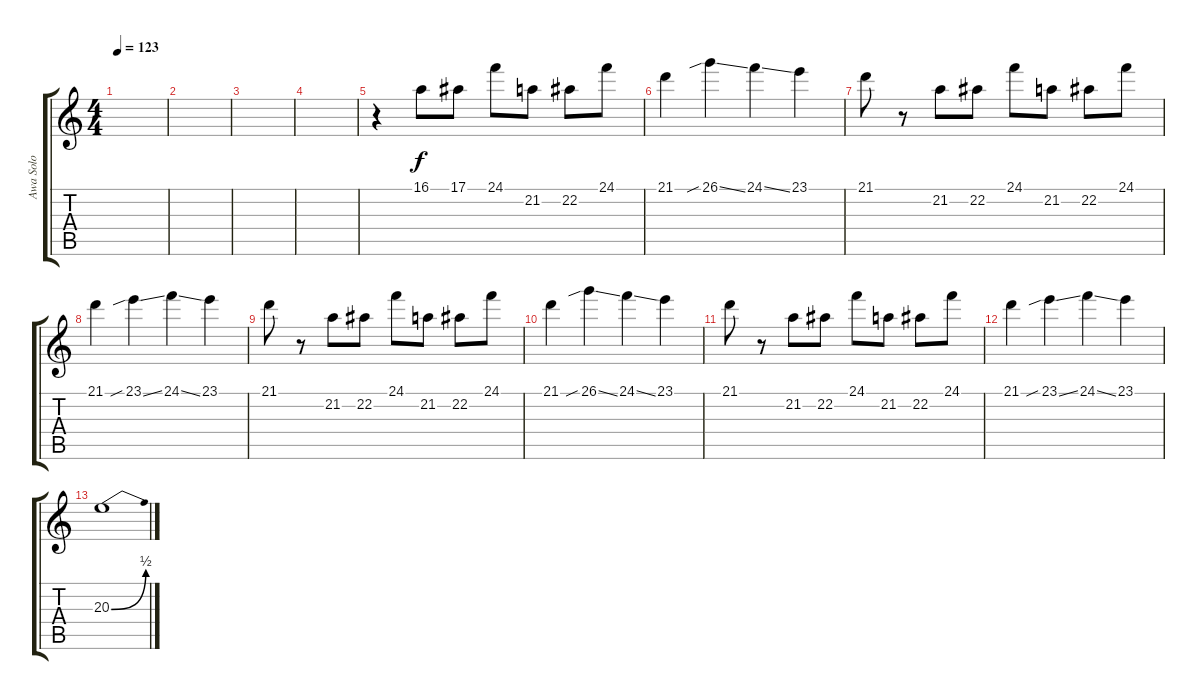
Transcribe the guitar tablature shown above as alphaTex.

\track ("Awa Solo" "Awa Solo") {instrument synthvoice}
\staff {score tabs}
\tuning (F4 C4 Ab3 Eb3 Bb2 F2) {hide}
\ts (4 4)
\tempo 123
\clef g2
\ks c
|
|
|
|
r.4{volume 13 instrument synthvoice} 16.1.8 17.1.8 24.1.8 21.2.8 22.2.8 24.1.8 |
21.1.4 26.1{sib ss}.4 24.1{ss}.4 23.1.4 |
21.1.8 r.8 21.2.8 22.2.8 24.1.8 21.2.8 22.2.8 24.1.8 |
21.1.4 23.1{sib ss}.4 24.1{ss}.4 23.1.4 |
21.1.8 r.8 21.2.8 22.2.8 24.1.8 21.2.8 22.2.8 24.1.8 |
21.1.4 26.1{sib ss}.4 24.1{ss}.4 23.1.4 |
21.1.8 r.8 21.2.8 22.2.8 24.1.8 21.2.8 22.2.8 24.1.8 |
21.1.4 23.1{sib ss}.4 24.1{ss}.4 23.1.4 |
20.3{be (bend 0 0 60 2)}.1
